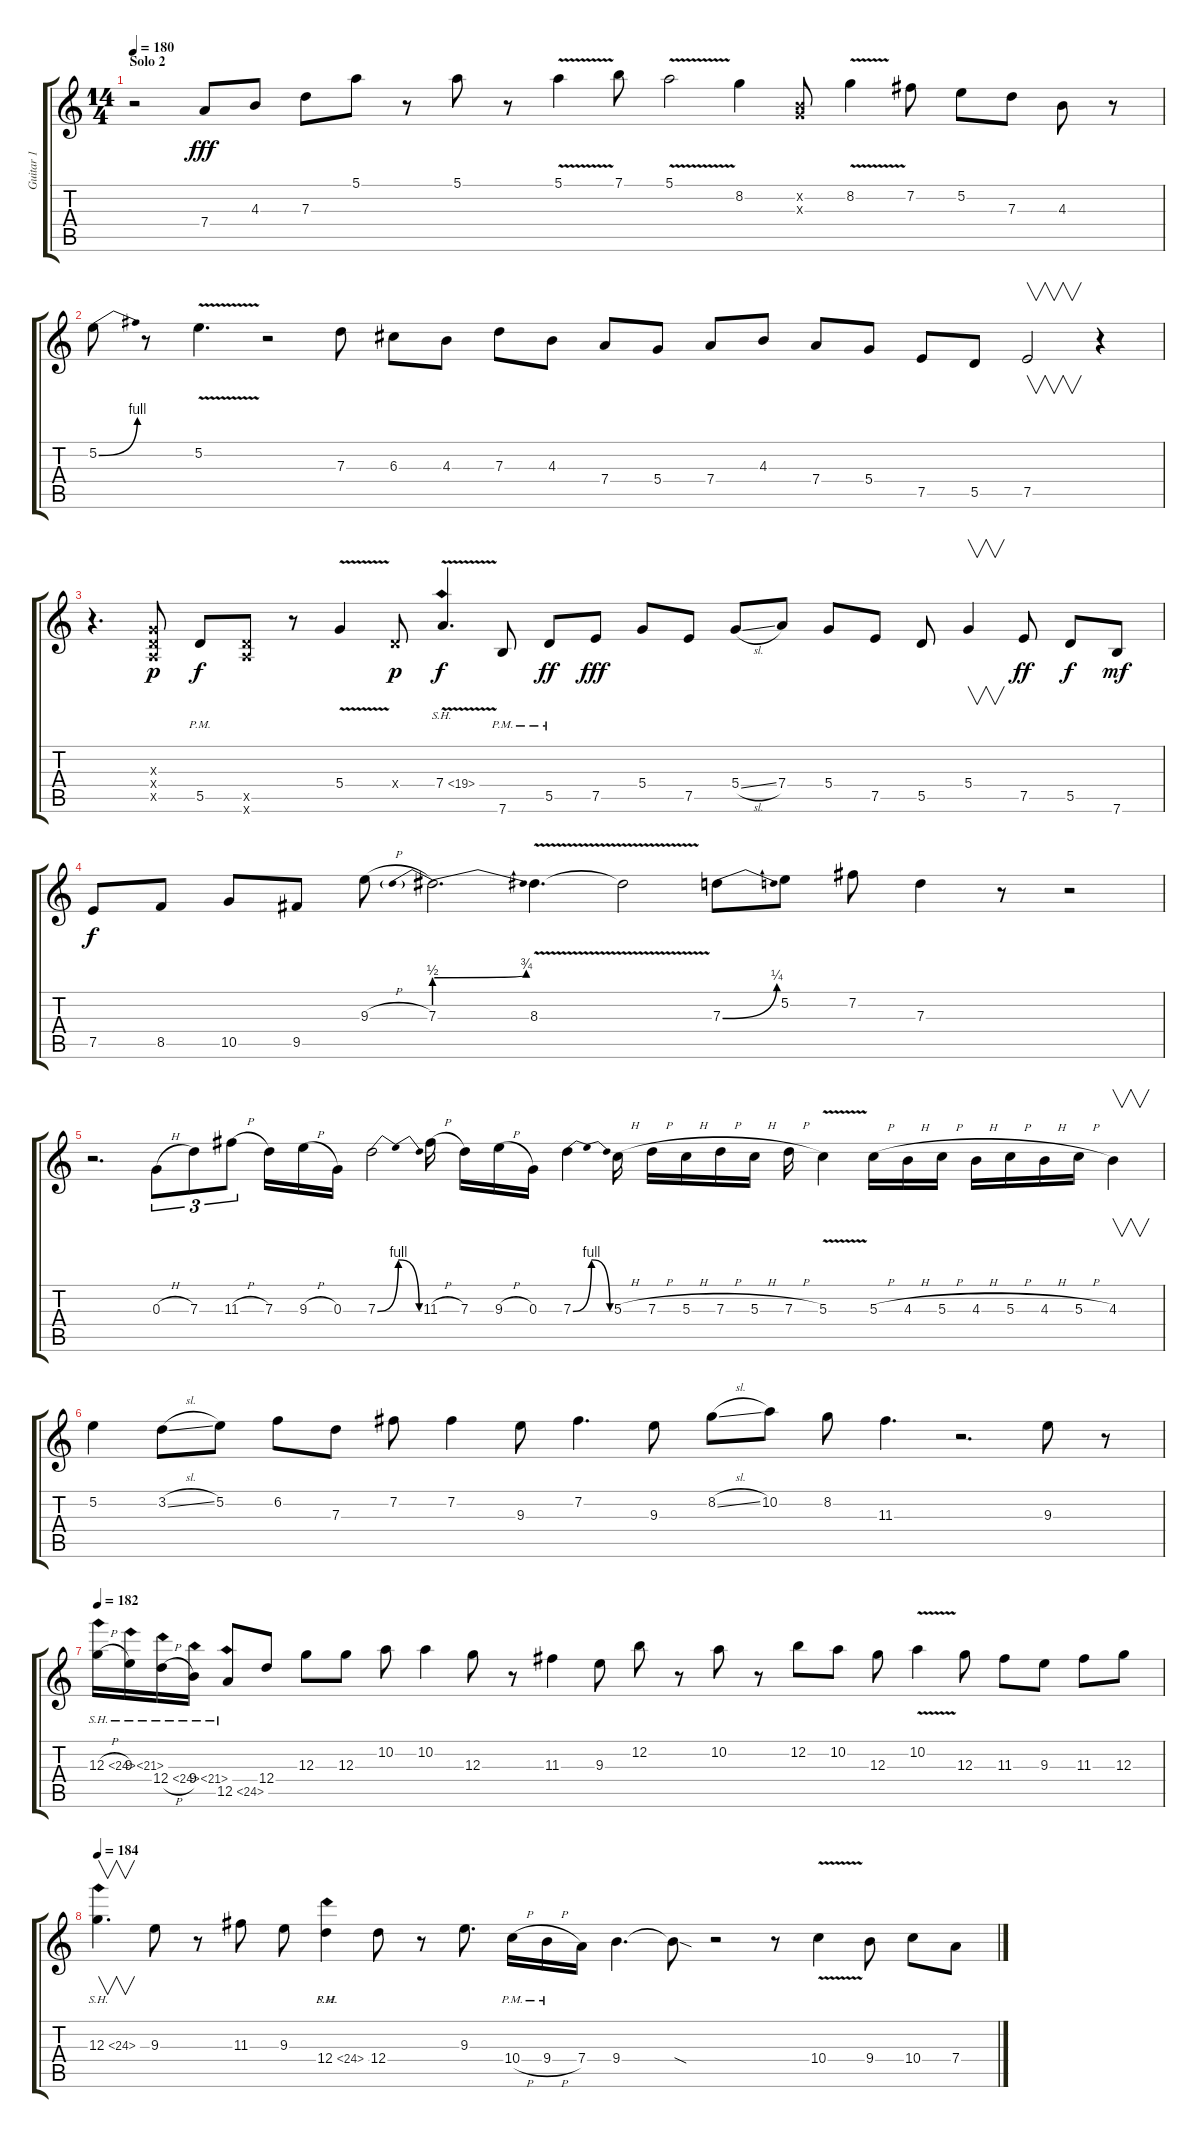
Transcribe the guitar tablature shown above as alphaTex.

\track ("Guitar 1" "Guitar 1") {instrument electricguitarclean}
\staff {score tabs}
\tuning (E4 B3 G3 D3 A2 E2) {hide}
\ts (14 4)
\section ("" "Solo 2")
\tempo 180
\clef g2
\ks c
r.2{dy ff} 7.4.8{dy fff} 4.3.8 7.3.8 5.1.8 r.8 5.1.8 r.8 5.1{v}.4 7.1.8 5.1{v}.2 8.2.4 (0.2{x} 0.3{x}).8 8.2{v}.4 7.2.8 5.2.8 7.3.8 4.3.8 r.8 |
5.2{be (bend 0 0 60 4)}.8 r.8 5.2{v}.4{d} r.2 7.3.8 6.3.8 4.3.8 7.3.8 4.3.8 7.4.8 5.4.8 7.4.8 4.3.8 7.4.8 5.4.8 7.5.8 5.5.8 7.5.2{v} r.4 |
r.4{d} (0.3{x} 0.4{x} 0.5{x}).8{dy p} 5.5{pm}.8{dy f} (5.5{x} 5.6{x}).8 r.8 5.4{v}.4 0.4{x}.8{dy p} 7.4{sh 12 v}.4{d dy f} 7.6{pm}.8 5.5{pm}.8{dy ff} 7.5.8{dy fff} 5.4.8 7.5.8 5.4{sl}.8 7.4.8 5.4.8 7.5.8 5.5.8 5.4.4{v} 7.5.8{dy ff} 5.5.8{dy f} 7.6.8{dy mf} |
7.5.8{dy f} 8.5.8 10.5.8 9.5.8 9.3{h}.8 7.3{be (prebendbend 0 2 60 3)}.2{d} 8.3{v}.4{d} 8.3{t}.2 7.3{be (bend 0 0 60 1)}.8 5.2.8 7.2.8 7.3.4 r.8 r.2 |
r.2{d} 0.3{h}.8{tu (3 2)} 7.3.8{tu (3 2)} 11.3{h}.8{tu (3 2)} 7.3.16 9.3{h}.16 0.3.16 7.3{be (bendrelease 0 0 10 4 35 4 60 0)}.2 11.3{h}.16 7.3.16 9.3{h}.16 0.3.16 7.3{be (bendrelease 0 0 10 4 35 4 60 0)}.4 5.3{h}.16 7.3{h}.16 5.3{h}.16 7.3{h}.16 5.3{h}.16 7.3{h}.16 5.3{v}.4 5.3{h}.16 4.3{h}.16 5.3{h}.16 4.3{h}.16 5.3{h}.16 4.3{h}.16 5.3{h}.16 4.3.4{v} |
5.2.4 3.2{sl}.8 5.2.8 6.2.8 7.3.8 7.2.8 7.2.4 9.3.8 7.2.4{d} 9.3.8 8.2{sl}.8 10.2.8 8.2.8 11.3.4{d} r.2{d} 9.3.8 r.8 |
\tempo 182
12.3{sh 12 h}.16 9.3{sh 12}.16 12.4{sh 12 h}.16 9.4{sh 12}.16 12.5{sh 12}.8 12.4.8 12.3.8 12.3.8 10.2.8 10.2.4 12.3.8 r.8 11.3.4 9.3.8 12.2.8 r.8 10.2.8 r.8 12.2.8 10.2.8 12.3.8 10.2{v}.4 12.3.8 11.3.8 9.3.8 11.3.8 12.3.8 |
\tempo 184
12.3{sh 12}.4{v d} 9.3.8 r.8 11.3.8 9.3.8 12.4{sh 12 pm}.4 12.4.8 r.8 9.3.8{d} 10.4{h pm}.16 9.4{h pm}.16 7.4.16 9.4.4{d} 9.4{sod t}.8 r.2 r.8 10.4{v}.4 9.4.8 10.4.8 7.4.8
